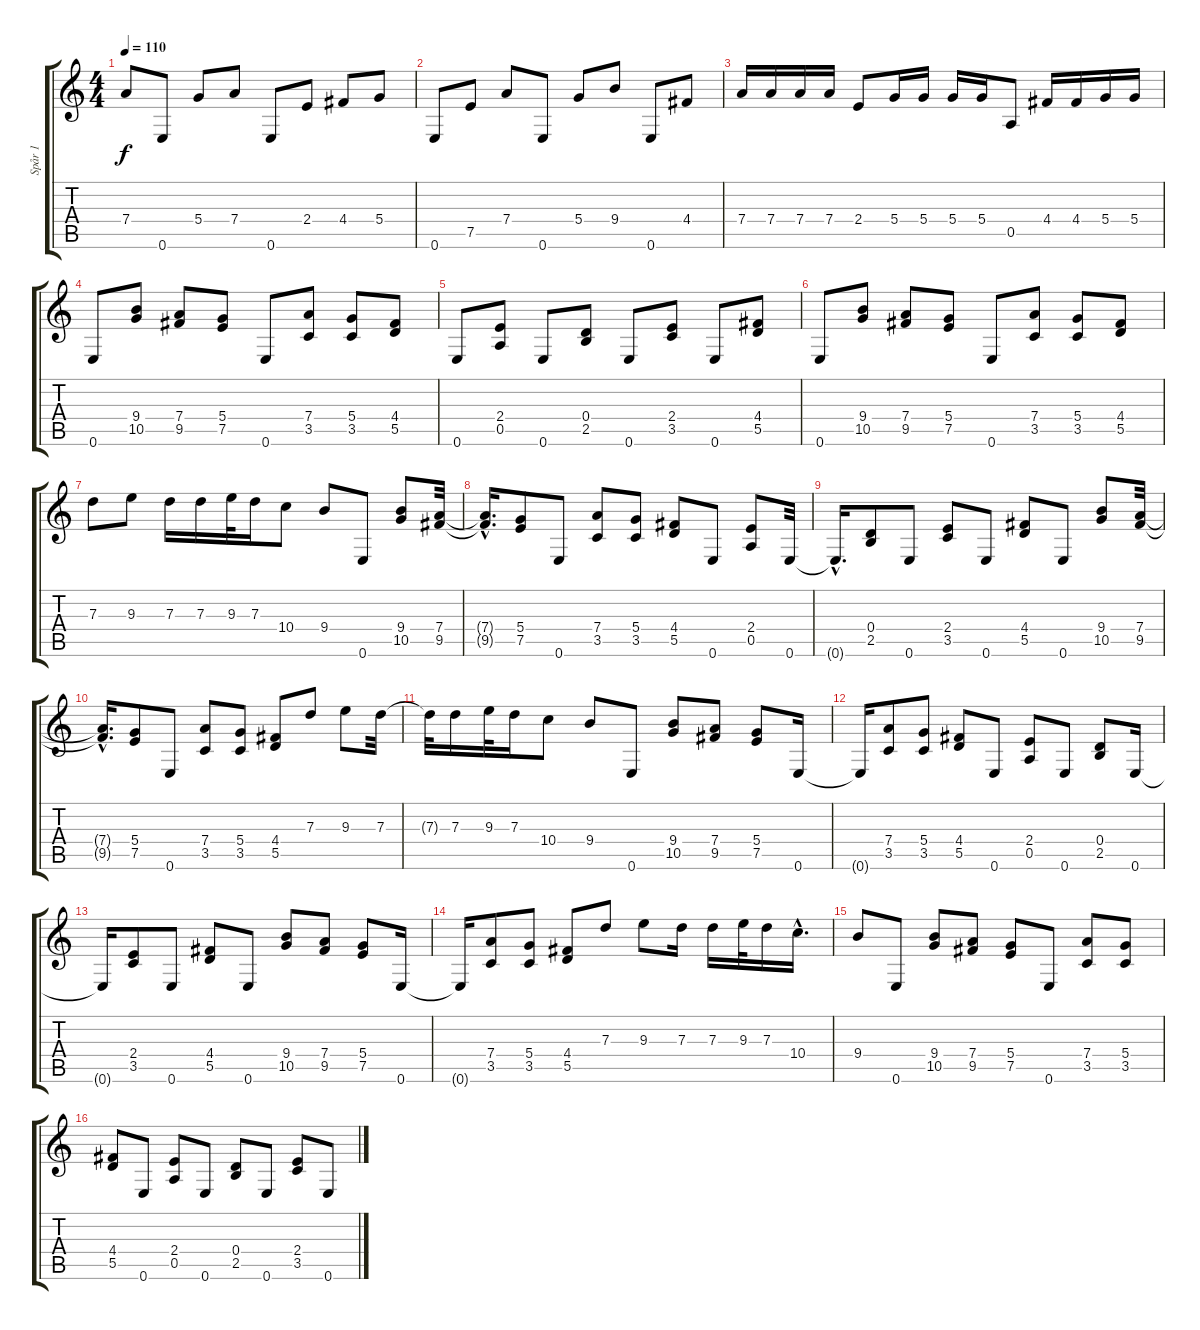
\track ("Spår 1" "Spår 1") {instrument overdrivenguitar}
\staff {score tabs}
\tuning (E4 B3 G3 D3 A2 E2) {hide}
\ts (4 4)
\tempo 110
\clef g2
\ks c
7.4.8{dy f} 0.6.8 5.4.8 7.4.8 0.6.8 2.4.8 4.4.8 5.4.8 |
0.6.8 7.5.8 7.4.8 0.6.8 5.4.8 9.4.8 0.6.8 4.4.8 |
7.4.16 7.4.16 7.4.16 7.4.16 2.4.8 5.4.16 5.4.16 5.4.16 5.4.16 0.5.8 4.4.16 4.4.16 5.4.16 5.4.16 |
0.6.8 (9.4 10.5).8 (7.4 9.5).8 (5.4 7.5).8 0.6.8 (7.4 3.5).8 (5.4 3.5).8 (4.4 5.5).8 |
0.6.8 (2.4 0.5).8 0.6.8 (0.4 2.5).8 0.6.8 (2.4 3.5).8 0.6.8 (4.4 5.5).8 |
0.6.8 (9.4 10.5).8 (7.4 9.5).8 (5.4 7.5).8 0.6.8 (7.4 3.5).8 (5.4 3.5).8 (4.4 5.5).8 |
7.3.8 9.3.8 7.3.16 7.3.16 9.3.32 7.3.16 10.4.8 9.4.8 0.6.8 (9.4 10.5).8 (7.4 9.5).32 |
(7.4{hac t} 9.5{hac t}).16{d} (5.4 7.5).8 0.6.8 (7.4 3.5).8 (5.4 3.5).8 (4.4 5.5).8 0.6.8 (2.4 0.5).8 0.6.32 |
0.6{hac t}.16{d} (0.4 2.5).8 0.6.8 (2.4 3.5).8 0.6.8 (4.4 5.5).8 0.6.8 (9.4 10.5).8 (7.4 9.5).32 |
(7.4{hac t} 9.5{hac t}).16{d} (5.4 7.5).8 0.6.8 (7.4 3.5).8 (5.4 3.5).8 (4.4 5.5).8 7.3.8 9.3.8 7.3.32 |
7.3{t}.32 7.3.16 9.3.32 7.3.16 10.4.8 9.4.8 0.6.8 (9.4 10.5).8 (7.4 9.5).8 (5.4 7.5).8 0.6.16 |
0.6{t}.16 (7.4 3.5).8 (5.4 3.5).8 (4.4 5.5).8 0.6.8 (2.4 0.5).8 0.6.8 (0.4 2.5).8 0.6.16 |
0.6{t}.16 (2.4 3.5).8 0.6.8 (4.4 5.5).8 0.6.8 (9.4 10.5).8 (7.4 9.5).8 (5.4 7.5).8 0.6.16 |
0.6{t}.16 (7.4 3.5).8 (5.4 3.5).8 (4.4 5.5).8 7.3.8 9.3.8 7.3.16 7.3.16 9.3.32 7.3.16 10.4{hac}.16{d} |
9.4.8 0.6.8 (9.4 10.5).8 (7.4 9.5).8 (5.4 7.5).8 0.6.8 (7.4 3.5).8 (5.4 3.5).8 |
(4.4 5.5).8 0.6.8 (2.4 0.5).8 0.6.8 (0.4 2.5).8 0.6.8 (2.4 3.5).8 0.6.8
